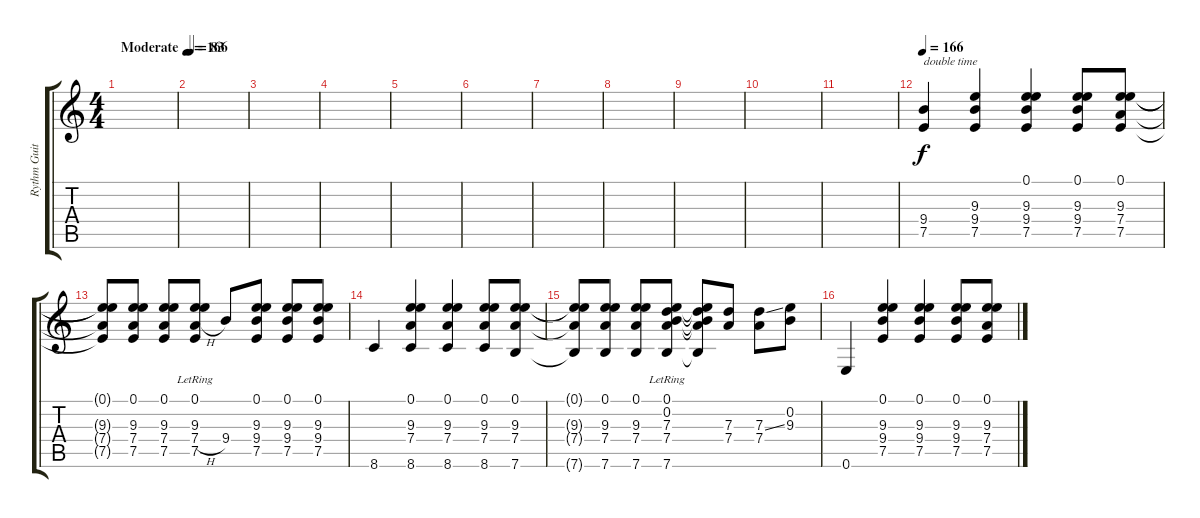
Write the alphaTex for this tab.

\track ("Rythm Guitar" "Rythm Guit") {instrument distortionguitar}
\staff {score tabs}
\tuning (E4 B3 G3 D3 A2 E2) {hide}
\ts (4 4)
\tempo (166 "Moderate")
\clef g2
\ks c
|
\tempo 83
|
|
|
|
|
|
|
|
|
|
\tempo 166
(9.4 7.5).4{txt "double time"} (9.3 9.4 7.5).4 (0.1 9.3 9.4 7.5).4 (0.1 9.3 9.4 7.5).8 (0.1 9.3 7.4 7.5).8 |
(0.1{t} 9.3{t} 7.4{t} 7.5{t}).8 (0.1 9.3 7.4 7.5).8 (0.1 9.3 7.4 7.5).8 (0.1{lr} 9.3{lr} 7.4{h} 7.5{lr}).8 9.4.8 (0.1 9.3 9.4 7.5).8 (0.1 9.3 9.4 7.5).8 (0.1 9.3 9.4 7.5).8 |
8.6.4 (0.1 9.3 7.4 8.6).4 (0.1 9.3 7.4 8.6).4 (0.1 9.3 7.4 8.6).8 (0.1 9.3 7.4 7.6).8 |
(0.1{t} 9.3{t} 7.4{t} 7.6{t}).8 (0.1 9.3 7.4 7.6).8 (0.1 9.3 7.4 7.6).8 (0.1{lr} 0.2{lr} 7.3{lr} 7.4{lr} 7.6{lr}).8 (0.1{t} 0.2{t} 7.3{t} 7.4{t} 7.6{t}).8 (7.3 7.4).8 (7.3{ss} 7.4).8 (0.2 9.3).8 |
0.6.4 (0.1 9.3 9.4 7.5).4 (0.1 9.3 9.4 7.5).4 (0.1 9.3 9.4 7.5).8 (0.1 9.3 7.4 7.5).8
